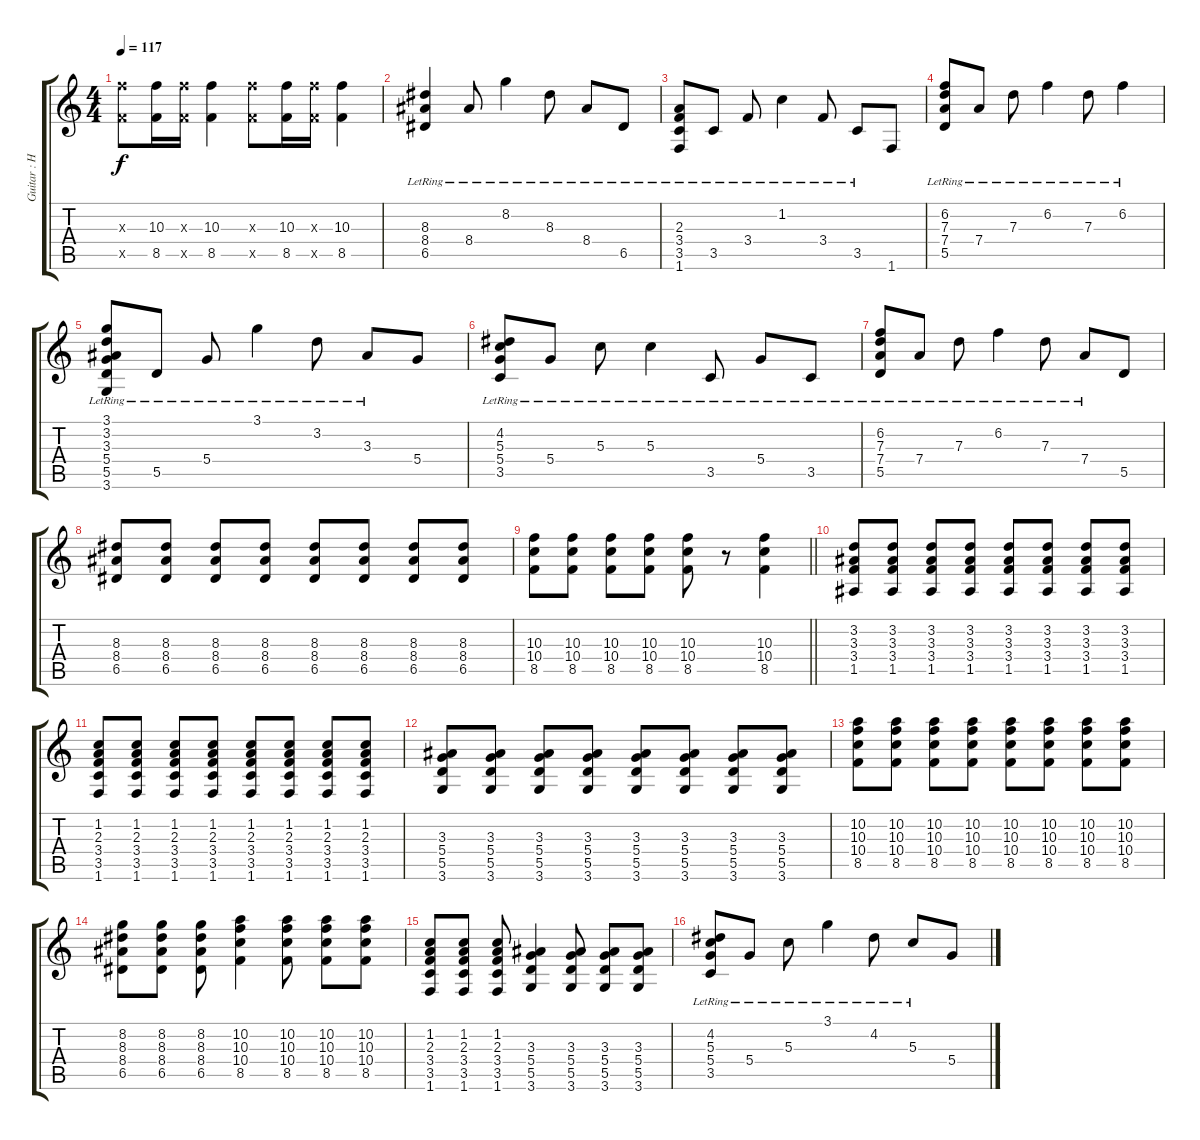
\track ("Guitar : Hirasawa Yui - Chan" "Guitar : H") {instrument overdrivenguitar}
\staff {score tabs}
\tuning (E4 B3 G3 D3 A2 E2) {hide}
\ts (4 4)
\tempo 117
\clef g2
\ks c
(10.3{x} 8.5{x}).8{dy f} (10.3 8.5).16 (10.3{x} 8.5{x}).16 (10.3 8.5).4 (10.3{x} 8.5{x}).8 (10.3 8.5).16 (10.3{x} 8.5{x}).16 (10.3 8.5).4 |
(8.3{lr} 8.4{lr} 6.5{lr}).4 8.4{lr}.8 8.2{lr}.4 8.3{lr}.8 8.4{lr}.8 6.5{lr}.8 |
(2.3 3.4 3.5 1.6{lr}).8 3.5{lr}.8 3.4{lr}.8 1.2{lr}.4 3.4{lr}.8 3.5{lr}.8 1.6.8 |
(6.2 7.3 7.4 5.5{lr}).8 7.4{lr}.8 7.3{lr}.8 6.2{lr}.4 7.3{lr}.8 6.2{lr}.4 |
(3.1{lr} 3.2{lr} 3.3{lr} 5.4{lr} 5.5{lr} 3.6{lr}).8 5.5{lr}.8 5.4{lr}.8 3.1{lr}.4 3.2{lr}.8 3.3{lr}.8 5.4.8 |
(4.2{lr} 5.3{lr} 5.4{lr} 3.5{lr}).8 5.4{lr}.8 5.3{lr}.8 5.3{lr}.4 3.5{lr}.8 5.4{lr}.8 3.5{lr}.8 |
(6.2{lr} 7.3{lr} 7.4{lr} 5.5{lr}).8 7.4{lr}.8 7.3{lr}.8 6.2{lr}.4 7.3{lr}.8 7.4{lr}.8 5.5.8 |
(8.3 8.4 6.5).8 (8.3 8.4 6.5).8 (8.3 8.4 6.5).8 (8.3 8.4 6.5).8 (8.3 8.4 6.5).8 (8.3 8.4 6.5).8 (8.3 8.4 6.5).8 (8.3 8.4 6.5).8 |
\barLineRight lightlight
(10.3 10.4 8.5).8 (10.3 10.4 8.5).8 (10.3 10.4 8.5).8 (10.3 10.4 8.5).8 (10.3 10.4 8.5).8 r.8 (10.3 10.4 8.5).4 |
(3.2 3.3 3.4 1.5).8 (3.2 3.3 3.4 1.5).8 (3.2 3.3 3.4 1.5).8 (3.2 3.3 3.4 1.5).8 (3.2 3.3 3.4 1.5).8 (3.2 3.3 3.4 1.5).8 (3.2 3.3 3.4 1.5).8 (3.2 3.3 3.4 1.5).8 |
(1.2 2.3 3.4 3.5 1.6).8 (1.2 2.3 3.4 3.5 1.6).8 (1.2 2.3 3.4 3.5 1.6).8 (1.2 2.3 3.4 3.5 1.6).8 (1.2 2.3 3.4 3.5 1.6).8 (1.2 2.3 3.4 3.5 1.6).8 (1.2 2.3 3.4 3.5 1.6).8 (1.2 2.3 3.4 3.5 1.6).8 |
(3.3 5.4 5.5 3.6).8 (3.3 5.4 5.5 3.6).8 (3.3 5.4 5.5 3.6).8 (3.3 5.4 5.5 3.6).8 (3.3 5.4 5.5 3.6).8 (3.3 5.4 5.5 3.6).8 (3.3 5.4 5.5 3.6).8 (3.3 5.4 5.5 3.6).8 |
(10.2 10.3 10.4 8.5).8 (10.2 10.3 10.4 8.5).8 (10.2 10.3 10.4 8.5).8 (10.2 10.3 10.4 8.5).8 (10.2 10.3 10.4 8.5).8 (10.2 10.3 10.4 8.5).8 (10.2 10.3 10.4 8.5).8 (10.2 10.3 10.4 8.5).8 |
(8.2 8.3 8.4 6.5).8 (8.2 8.3 8.4 6.5).8 (8.2 8.3 8.4 6.5).8 (10.2 10.3 10.4 8.5).4 (10.2 10.3 10.4 8.5).8 (10.2 10.3 10.4 8.5).8 (10.2 10.3 10.4 8.5).8 |
(1.2 2.3 3.4 3.5 1.6).8 (1.2 2.3 3.4 3.5 1.6).8 (1.2 2.3 3.4 3.5 1.6).8 (3.3 5.4 5.5 3.6).4 (3.3 5.4 5.5 3.6).8 (3.3 5.4 5.5 3.6).8 (3.3 5.4 5.5 3.6).8 |
(4.2{lr} 5.3{lr} 5.4{lr} 3.5{lr}).8 5.4{lr}.8 5.3{lr}.8 3.1{lr}.4 4.2{lr}.8 5.3{lr}.8 5.4.8
